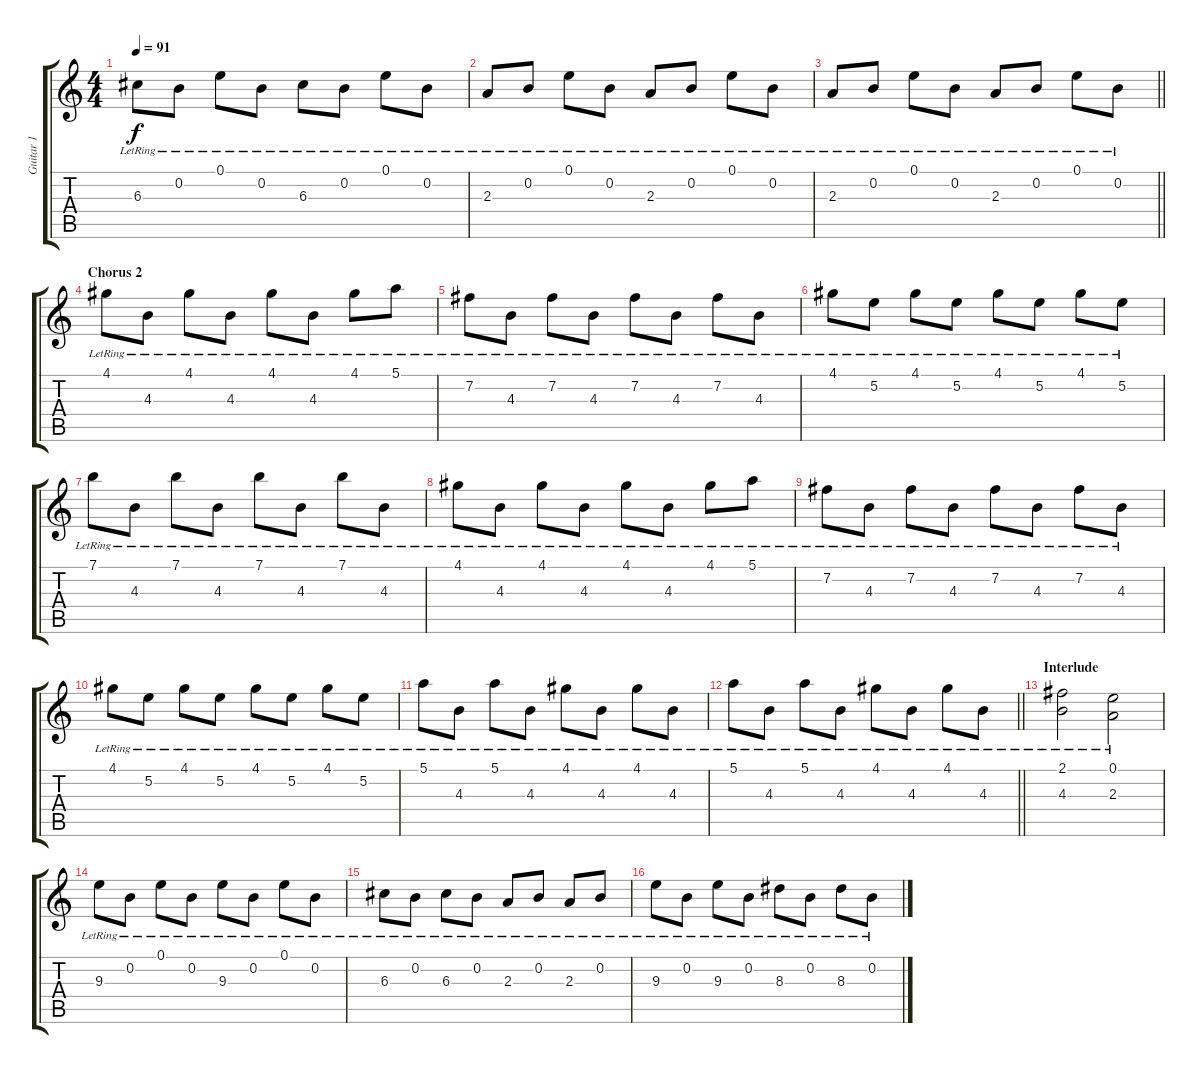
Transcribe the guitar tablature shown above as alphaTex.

\track ("Guitar 1" "Guitar 1") {instrument acousticguitarsteel}
\staff {score tabs}
\tuning (E4 B3 G3 D3 A2 E2) {hide}
\ts (4 4)
\tempo 91
\clef g2
\ks c
6.3{lr}.8{dy f} 0.2{lr}.8 0.1{lr}.8 0.2{lr}.8 6.3{lr}.8 0.2{lr}.8 0.1{lr}.8 0.2{lr}.8 |
2.3{lr}.8 0.2{lr}.8 0.1{lr}.8 0.2{lr}.8 2.3{lr}.8 0.2{lr}.8 0.1{lr}.8 0.2{lr}.8 |
\barLineRight lightlight
2.3{lr}.8 0.2{lr}.8 0.1{lr}.8 0.2{lr}.8 2.3{lr}.8 0.2{lr}.8 0.1{lr}.8 0.2{lr}.8 |
\section ("" "Chorus 2")
4.1{lr}.8 4.3{lr}.8 4.1{lr}.8 4.3{lr}.8 4.1{lr}.8 4.3{lr}.8 4.1{lr}.8 5.1{lr}.8 |
7.2{lr}.8 4.3{lr}.8 7.2{lr}.8 4.3{lr}.8 7.2{lr}.8 4.3{lr}.8 7.2{lr}.8 4.3{lr}.8 |
4.1{lr}.8 5.2{lr}.8 4.1{lr}.8 5.2{lr}.8 4.1{lr}.8 5.2{lr}.8 4.1{lr}.8 5.2{lr}.8 |
7.1{lr}.8 4.3{lr}.8 7.1{lr}.8 4.3{lr}.8 7.1{lr}.8 4.3{lr}.8 7.1{lr}.8 4.3{lr}.8 |
4.1{lr}.8 4.3{lr}.8 4.1{lr}.8 4.3{lr}.8 4.1{lr}.8 4.3{lr}.8 4.1{lr}.8 5.1{lr}.8 |
7.2{lr}.8 4.3{lr}.8 7.2{lr}.8 4.3{lr}.8 7.2{lr}.8 4.3{lr}.8 7.2{lr}.8 4.3{lr}.8 |
4.1{lr}.8 5.2{lr}.8 4.1{lr}.8 5.2{lr}.8 4.1{lr}.8 5.2{lr}.8 4.1{lr}.8 5.2{lr}.8 |
5.1{lr}.8 4.3{lr}.8 5.1{lr}.8 4.3{lr}.8 4.1{lr}.8 4.3{lr}.8 4.1{lr}.8 4.3{lr}.8 |
\barLineRight lightlight
5.1{lr}.8 4.3{lr}.8 5.1{lr}.8 4.3{lr}.8 4.1{lr}.8 4.3{lr}.8 4.1{lr}.8 4.3{lr}.8 |
\section ("" "Interlude")
(2.1{lr} 4.3{lr}).2 (0.1{lr} 2.3{lr}).2 |
9.3{lr}.8 0.2{lr}.8 0.1{lr}.8 0.2{lr}.8 9.3{lr}.8 0.2{lr}.8 0.1{lr}.8 0.2{lr}.8 |
6.3{lr}.8 0.2{lr}.8 6.3{lr}.8 0.2{lr}.8 2.3{lr}.8 0.2{lr}.8 2.3{lr}.8 0.2{lr}.8 |
9.3{lr}.8 0.2{lr}.8 9.3{lr}.8 0.2{lr}.8 8.3{lr}.8 0.2{lr}.8 8.3{lr}.8 0.2{lr}.8
